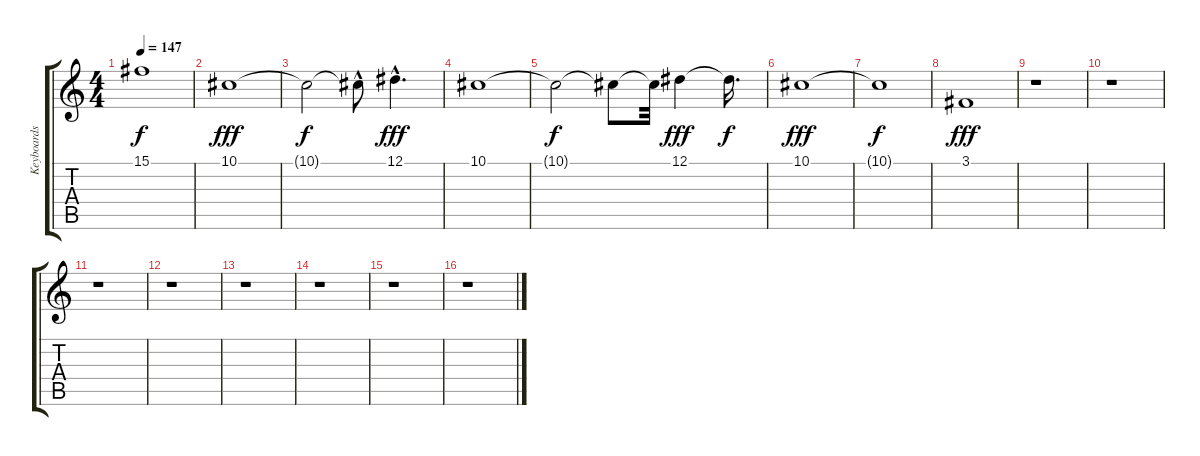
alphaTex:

\track ("Keyboards" "Keyboards") {instrument stringensemble1}
\staff {score tabs}
\tuning (Eb4 Bb3 Gb3 Db3 Ab2 Eb2) {hide}
\ts (4 4)
\tempo 147
\clef g2
\ks c
15.1{t}.1{dy f} |
10.1.1{dy fff} |
10.1{t}.2{dy f} 10.1{hac t}.8 12.1{hac}.4{d dy fff} |
10.1.1 |
10.1{t}.2{dy f} 10.1{t}.8 10.1{t}.32 12.1.4{dy fff} 12.1{t}.16{d dy f} |
10.1.1{dy fff} |
10.1{t}.1{dy f} |
3.1.1{dy fff} |
r.1 |
r.1 |
r.1 |
r.1 |
r.1 |
r.1 |
r.1 |
r.1
